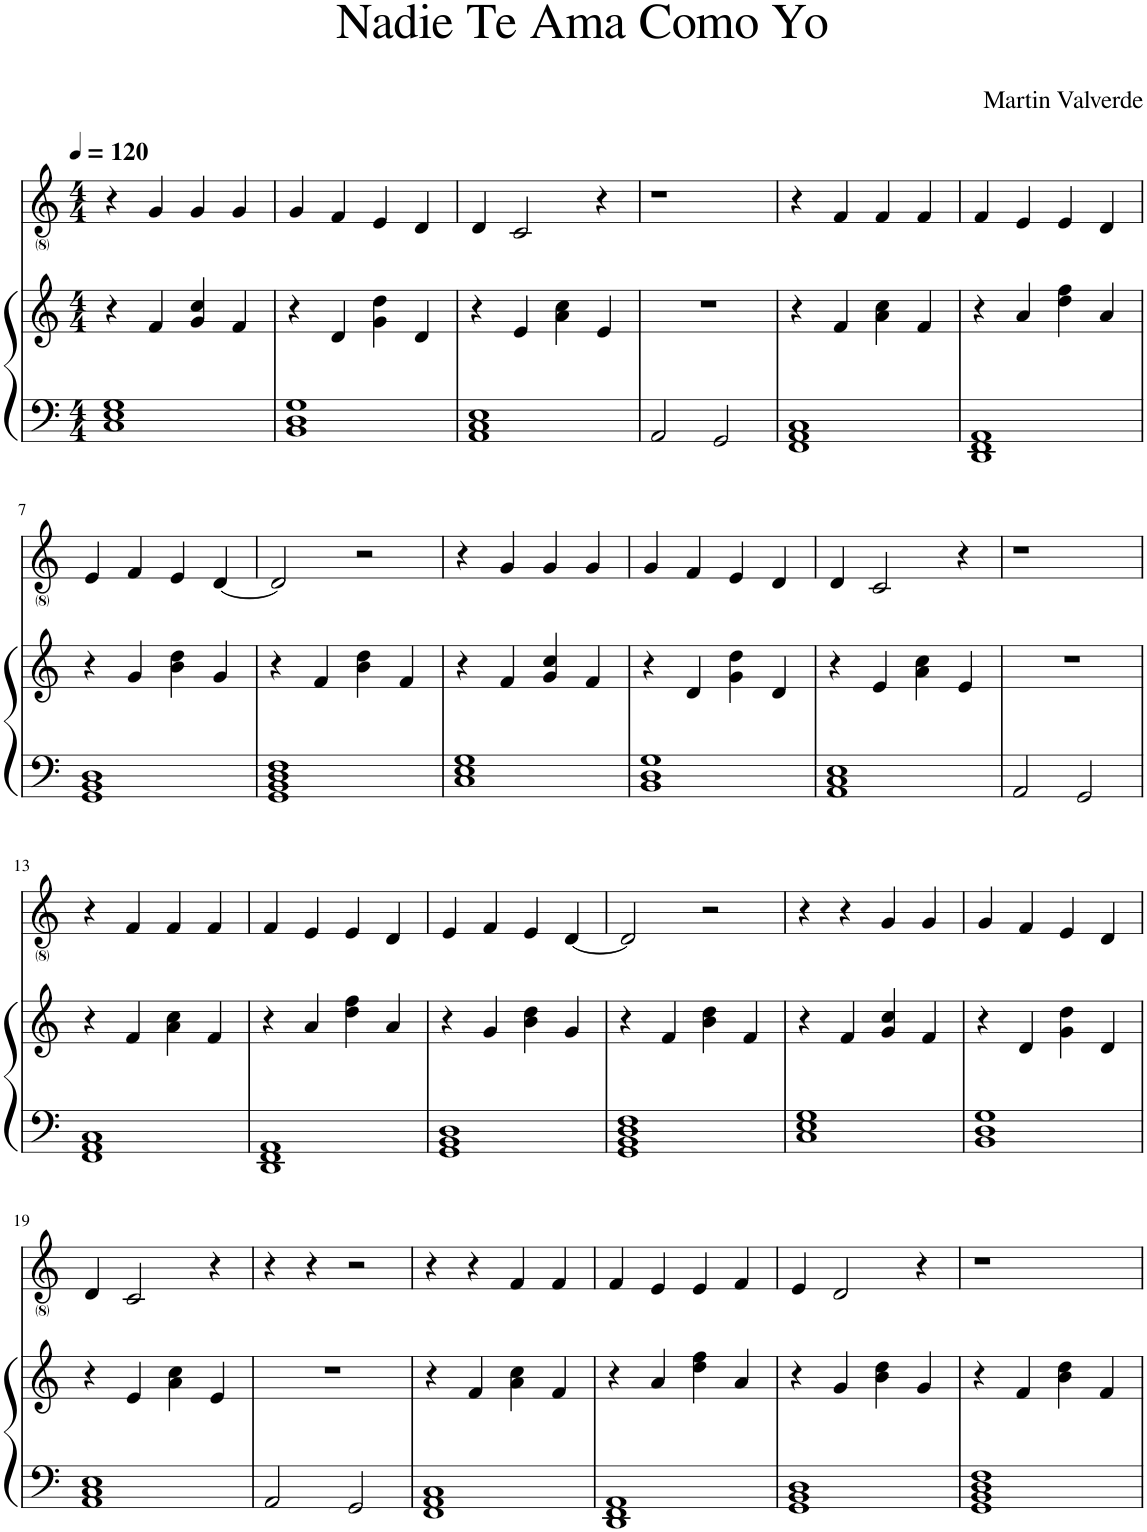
**kern	**kern	**kern
*part2	*part2	*part1
*staff3	*staff2	*staff1
*I"Piano	*	*I"Voice
*I'Pno	*	*
*clefF4	*clefG2	*clefG2
*k[]	*k[]	*k[]
*M4/4	*M4/4	*M4/4
*MM120	*MM120	*MM120
=1	=1	=1
1C 1E 1G	4r	4r
.	4f/	4g/
.	4g/ 4cc/	4g/
.	4f/	4g/
=2	=2	=2
1BB 1D 1G	4r	4g/
.	4d/	4f/
.	4g\ 4dd\	4e/
.	4d/	4d/
=3	=3	=3
1AA 1C 1E	4r	4d/
.	4e/	2c/
.	4a\ 4cc\	.
.	4e/	4r
=4	=4	=4
2AA/	1r	1r
2GG/	.	.
=5	=5	=5
1FF 1AA 1C	4r	4r
.	4f/	4f/
.	4a\ 4cc\	4f/
.	4f/	4f/
=6	=6	=6
1DD 1FF 1AA	4r	4f/
.	4a/	4e/
.	4dd\ 4ff\	4e/
.	4a/	4d/
!!LO:LB:g=z
=7	=7	=7
1GG 1BB 1D	4r	4e/
.	4g/	4f/
.	4b\ 4dd\	4e/
.	4g/	[4d/
=8	=8	=8
1GG 1BB 1D 1F	4r	2d/]
.	4f/	.
.	4b\ 4dd\	2r
.	4f/	.
=9	=9	=9
1C 1E 1G	4r	4r
.	4f/	4g/
.	4g/ 4cc/	4g/
.	4f/	4g/
=10	=10	=10
1BB 1D 1G	4r	4g/
.	4d/	4f/
.	4g\ 4dd\	4e/
.	4d/	4d/
=11	=11	=11
1AA 1C 1E	4r	4d/
.	4e/	2c/
.	4a\ 4cc\	.
.	4e/	4r
=12	=12	=12
2AA/	1r	1r
2GG/	.	.
!!LO:LB:g=z
=13	=13	=13
1FF 1AA 1C	4r	4r
.	4f/	4f/
.	4a\ 4cc\	4f/
.	4f/	4f/
=14	=14	=14
1DD 1FF 1AA	4r	4f/
.	4a/	4e/
.	4dd\ 4ff\	4e/
.	4a/	4d/
=15	=15	=15
1GG 1BB 1D	4r	4e/
.	4g/	4f/
.	4b\ 4dd\	4e/
.	4g/	[4d/
=16	=16	=16
1GG 1BB 1D 1F	4r	2d/]
.	4f/	.
.	4b\ 4dd\	2r
.	4f/	.
=17	=17	=17
1C 1E 1G	4r	4r
.	4f/	4r
.	4g/ 4cc/	4g/
.	4f/	4g/
=18	=18	=18
1BB 1D 1G	4r	4g/
.	4d/	4f/
.	4g\ 4dd\	4e/
.	4d/	4d/
!!LO:LB:g=z
=19	=19	=19
1AA 1C 1E	4r	4d/
.	4e/	2c/
.	4a\ 4cc\	.
.	4e/	4r
=20	=20	=20
2AA/	1r	4r
.	.	4r
2GG/	.	2r
=21	=21	=21
1FF 1AA 1C	4r	4r
.	4f/	4r
.	4a\ 4cc\	4f/
.	4f/	4f/
=22	=22	=22
1DD 1FF 1AA	4r	4f/
.	4a/	4e/
.	4dd\ 4ff\	4e/
.	4a/	4f/
=23	=23	=23
1GG 1BB 1D	4r	4e/
.	4g/	2d/
.	4b\ 4dd\	.
.	4g/	4r
=24	=24	=24
1GG 1BB 1D 1F	4r	1r
.	4f/	.
.	4b\ 4dd\	.
.	4f/	.
=	=	=
*-	*-	*-
